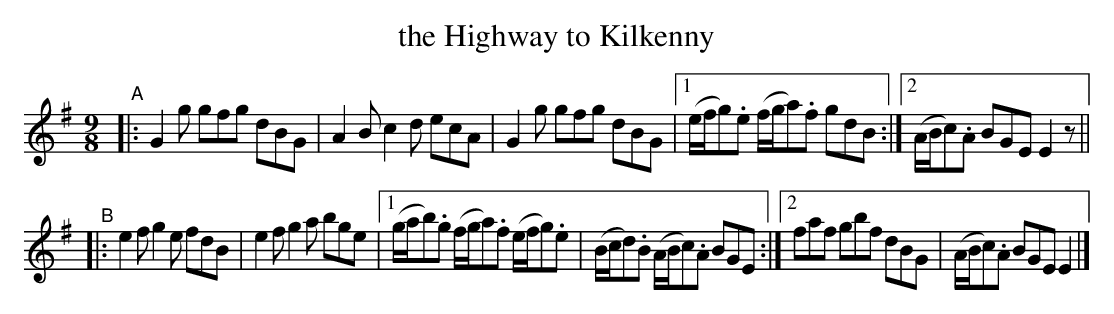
X:1
T:the Highway to Kilkenny
M:9/8
L:1/8
K:Em	% and G
"^A"\
|: G2g gfg dBG | A2B c2d ecA | G2g gfg dBG |\
[1 (e/f/g).e (f/g/a).f gdB :|[2 (A/B/c).A BGE E2z ||
"^B"\
|: e2f g2e fdB | e2f g2a bge |\
[1 (g/a/b).g (f/g/a).f (e/f/g).e | (B/c/d).B (A/B/c).A BGE :|\
[2 faf gbf dBG | (A/B/c).A BGE E2 |]
